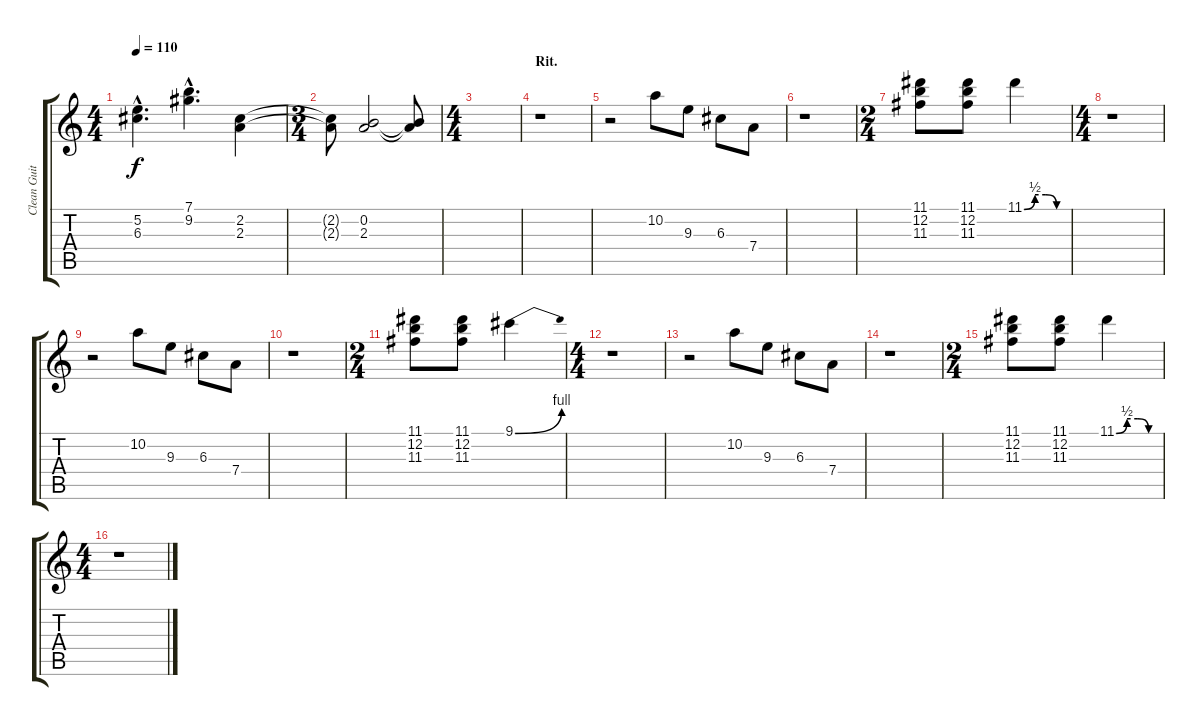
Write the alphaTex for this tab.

\track ("Clean Guitar" "Clean Guit") {instrument electricguitarclean}
\staff {score tabs}
\tuning (E4 B3 G3 D3 A2 E2) {hide}
\ts (4 4)
\tempo 110
\clef g2
\ks c
(5.2{hac} 6.3{hac}).4{d dy f} (7.1{hac} 9.2{hac}).4{d} (2.2 2.3).4 |
\ts (3 4)
(2.2{t} 2.3{t}).8 (0.2 2.3).2 (0.2{t} 2.3{t}).8 |
\ts (4 4)
|
\section ("" "Rit.")
r.1{instrument electricguitarclean} |
r.2 10.2.8 9.3.8 6.3.8 7.4.8 |
r.1 |
\ts (2 4)
(11.1 12.2 11.3).8{volume 12 instrument distortionguitar} (11.1 12.2 11.3).8 11.1{be (custom 0 0 15 2 30 2 45 0 60 0)}.4 |
\ts (4 4)
r.1 |
r.2{instrument electricguitarclean} 10.2.8 9.3.8 6.3.8 7.4.8 |
r.1 |
\ts (2 4)
(11.1 12.2 11.3).8{volume 12 instrument distortionguitar} (11.1 12.2 11.3).8 9.1{be (bend 0 0 60 4)}.4 |
\ts (4 4)
r.1{instrument electricguitarclean} |
r.2 10.2.8 9.3.8 6.3.8 7.4.8 |
r.1 |
\ts (2 4)
(11.1 12.2 11.3).8{volume 12 instrument distortionguitar} (11.1 12.2 11.3).8 11.1{be (custom 0 0 15 2 30 2 45 0 60 0)}.4 |
\ts (4 4)
r.1
